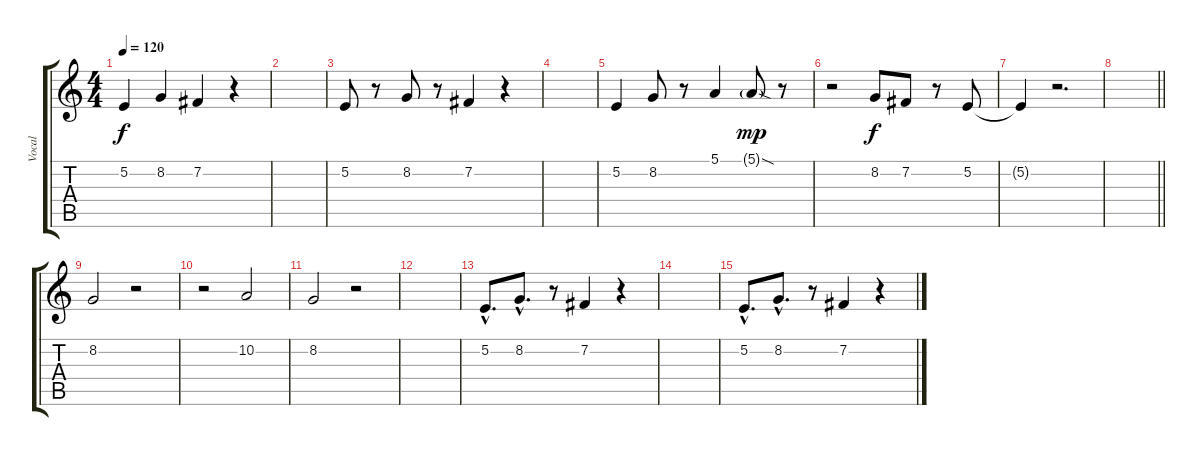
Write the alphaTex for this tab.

\track ("Vocal" "Vocal") {instrument choiraahs}
\staff {score tabs}
\tuning (E4 B3 G3 D3 A2 E2) {hide}
\ts (4 4)
\tempo 120
\clef g2
\ks c
5.2.4{dy f} 8.2.4 7.2.4 r.4 |
|
5.2.8 r.8 8.2.8 r.8 7.2.4 r.4 |
|
5.2.4 8.2.8 r.8 5.1.4 5.1{sod g}.8{dy mp} r.8 |
r.2 8.2.8{dy f} 7.2.8 r.8 5.2.8 |
5.2{t}.4 r.2{d} |
\barLineRight lightlight
|
\section ("" "")
8.2.2 r.2 |
r.2 10.2.2 |
8.2.2 r.2 |
|
5.2{hac}.8{d} 8.2{hac}.8{d} r.8 7.2.4 r.4 |
|
5.2{hac}.8{d} 8.2{hac}.8{d} r.8 7.2.4 r.4
